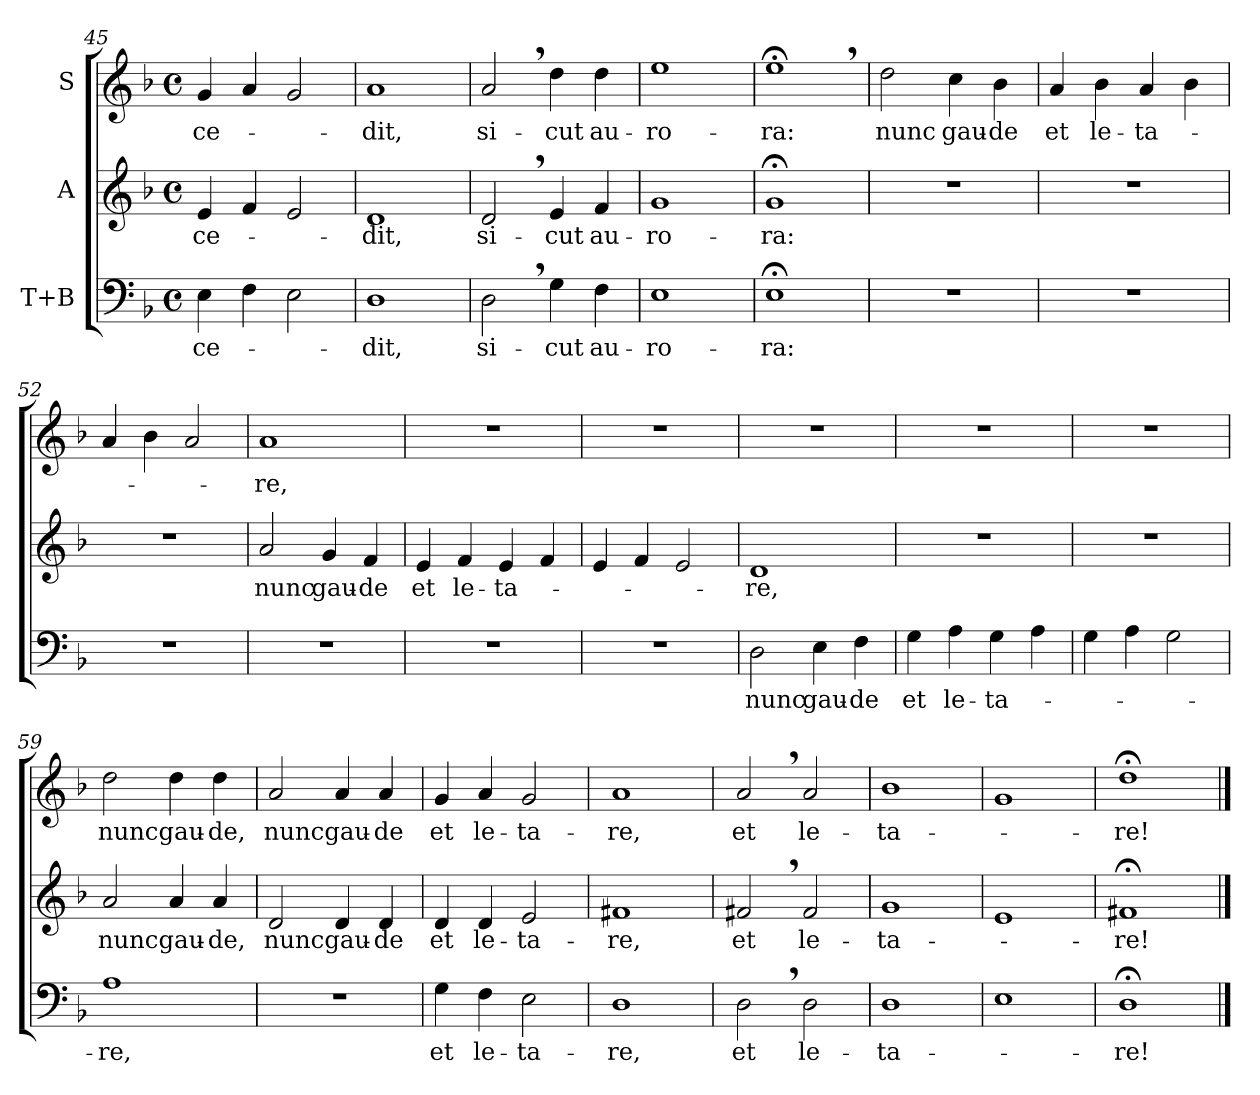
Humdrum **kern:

**kern	**text	**kern	**text	**kern	**text
*part3	*part3	*part2	*part2	*part1	*part1
*staff3	*staff3	*staff2	*staff2	*staff1	*staff1
*I"T+B	*	*I"A	*	*I"S	*
*clefF4	*	*clefG2	*	*clefG2	*
*k[b-]	*	*k[b-]	*	*k[b-]	*
*F:	*	*F:	*	*F:	*
*M4/4	*	*M4/4	*	*M4/4	*
*met(c)	*	*met(c)	*	*met(c)	*
=45	=45	=45	=45	=45	=45
!	!LO:LY:b	!	!LO:LY:b	!	!LO:LY:b
4E\	-ce-	4e/	-ce-	4g/	-ce-
4F\	.	4f/	.	4a/	.
2E\	.	2e/	.	2g/	.
=46	=46	=46	=46	=46	=46
!	!LO:LY:b	!	!LO:LY:b	!	!LO:LY:b
1D	-dit,	1d	-dit,	1a	-dit,
=47	=47	=47	=47	=47	=47
!	!LO:LY:b	!	!LO:LY:b	!	!LO:LY:b
2D,>\	si-	2d,>/	si-	2a,>/	si-
!	!LO:LY:b	!	!LO:LY:b	!	!LO:LY:b
4G\	-cut	4e/	-cut	4dd\	-cut
!	!LO:LY:b	!	!LO:LY:b	!	!LO:LY:b
4F\	au-	4f/	au-	4dd\	au-
=48	=48	=48	=48	=48	=48
!	!LO:LY:b	!	!LO:LY:b	!	!LO:LY:b
1E	-ro-	1g	-ro-	1ee	-ro-
=49	=49	=49	=49	=49	=49
!	!LO:LY:b	!	!LO:LY:b	!	!LO:LY:b
1E;<	-ra:	1g;	-ra:	1ee;<,>	-ra:
!!LO:LB:g=z
=50	=50	=50	=50	=50	=50
!	!	!	!	!	!LO:LY:b
1r	.	1r	.	2dd\	nunc
!	!	!	!	!	!LO:LY:b
.	.	.	.	4cc\	gau-
!	!	!	!	!	!LO:LY:b
.	.	.	.	4b-\	-de
=51	=51	=51	=51	=51	=51
!	!	!	!	!	!LO:LY:b
1r	.	1r	.	4a/	et
!	!	!	!	!	!LO:LY:b
.	.	.	.	4b-\	le-
!	!	!	!	!	!LO:LY:b
.	.	.	.	4a/	-ta-
.	.	.	.	4b-\	.
=52	=52	=52	=52	=52	=52
1r	.	1r	.	4a/	.
.	.	.	.	4b-\	.
.	.	.	.	2a/	.
=53	=53	=53	=53	=53	=53
!	!	!	!LO:LY:b	!	!LO:LY:b
1r	.	2a/	nunc	1a	-re,
!	!	!	!LO:LY:b	!	!
.	.	4g/	gau-	.	.
!	!	!	!LO:LY:b	!	!
.	.	4f/	-de	.	.
=54	=54	=54	=54	=54	=54
!	!	!	!LO:LY:b	!	!
1r	.	4e/	et	1r	.
!	!	!	!LO:LY:b	!	!
.	.	4f/	le-	.	.
!	!	!	!LO:LY:b	!	!
.	.	4e/	-ta-	.	.
.	.	4f/	.	.	.
=55	=55	=55	=55	=55	=55
1r	.	4e/	.	1r	.
.	.	4f/	.	.	.
.	.	2e/	.	.	.
=56	=56	=56	=56	=56	=56
!	!LO:LY:b	!	!LO:LY:b	!	!
2D\	nunc	1d	-re,	1r	.
!	!LO:LY:b	!	!	!	!
4E\	gau-	.	.	.	.
!	!LO:LY:b	!	!	!	!
4F\	-de	.	.	.	.
=57	=57	=57	=57	=57	=57
!	!LO:LY:b	!	!	!	!
4G\	et	1r	.	1r	.
!	!LO:LY:b	!	!	!	!
4A\	le-	.	.	.	.
!	!LO:LY:b	!	!	!	!
4G\	-ta-	.	.	.	.
4A\	.	.	.	.	.
=58	=58	=58	=58	=58	=58
4G\	.	1r	.	1r	.
4A\	.	.	.	.	.
2G\	.	.	.	.	.
!!LO:LB:g=z
=59	=59	=59	=59	=59	=59
!	!LO:LY:b	!	!LO:LY:b	!	!LO:LY:b
1A	-re,	2a/	nunc	2dd\	nunc
!	!	!	!LO:LY:b	!	!LO:LY:b
.	.	4a/	gau-	4dd\	gau-
!	!	!	!LO:LY:b	!	!LO:LY:b
.	.	4a/	-de,	4dd\	-de,
=60	=60	=60	=60	=60	=60
!	!	!	!LO:LY:b	!	!LO:LY:b
1r	.	2d/	nunc	2a/	nunc
!	!	!	!LO:LY:b	!	!LO:LY:b
.	.	4d/	gau-	4a/	gau-
!	!	!	!LO:LY:b	!	!LO:LY:b
.	.	4d/	-de	4a/	-de
=61	=61	=61	=61	=61	=61
!	!LO:LY:b	!	!LO:LY:b	!	!LO:LY:b
4G\	et	4d/	et	4g/	et
!	!LO:LY:b	!	!LO:LY:b	!	!LO:LY:b
4F\	le-	4d/	le-	4a/	le-
!	!LO:LY:b	!	!LO:LY:b	!	!LO:LY:b
2E\	-ta-	2e/	-ta-	2g/	-ta-
=62	=62	=62	=62	=62	=62
!	!LO:LY:b	!	!LO:LY:b	!	!LO:LY:b
1D	-re,	1f#X	-re,	1a	-re,
=63	=63	=63	=63	=63	=63
!	!LO:LY:b	!	!LO:LY:b	!	!LO:LY:b
2D,>\	et	2f#X,>/	et	2a,>/	et
!	!LO:LY:b	!	!LO:LY:b	!	!LO:LY:b
2D\	le-	2f#/	le-	2a/	le-
=64	=64	=64	=64	=64	=64
!	!LO:LY:b	!	!LO:LY:b	!	!LO:LY:b
1D	-ta-	1g	-ta-	1b-	-ta-
=65	=65	=65	=65	=65	=65
1E	.	1e	.	1g	.
=66	=66	=66	=66	=66	=66
!	!LO:LY:b	!	!LO:LY:b	!	!LO:LY:b
1D;<	-re!	1f#X;	-re!	1dd;<	-re!
==	==	==	==	==	==
*-	*-	*-	*-	*-	*-
